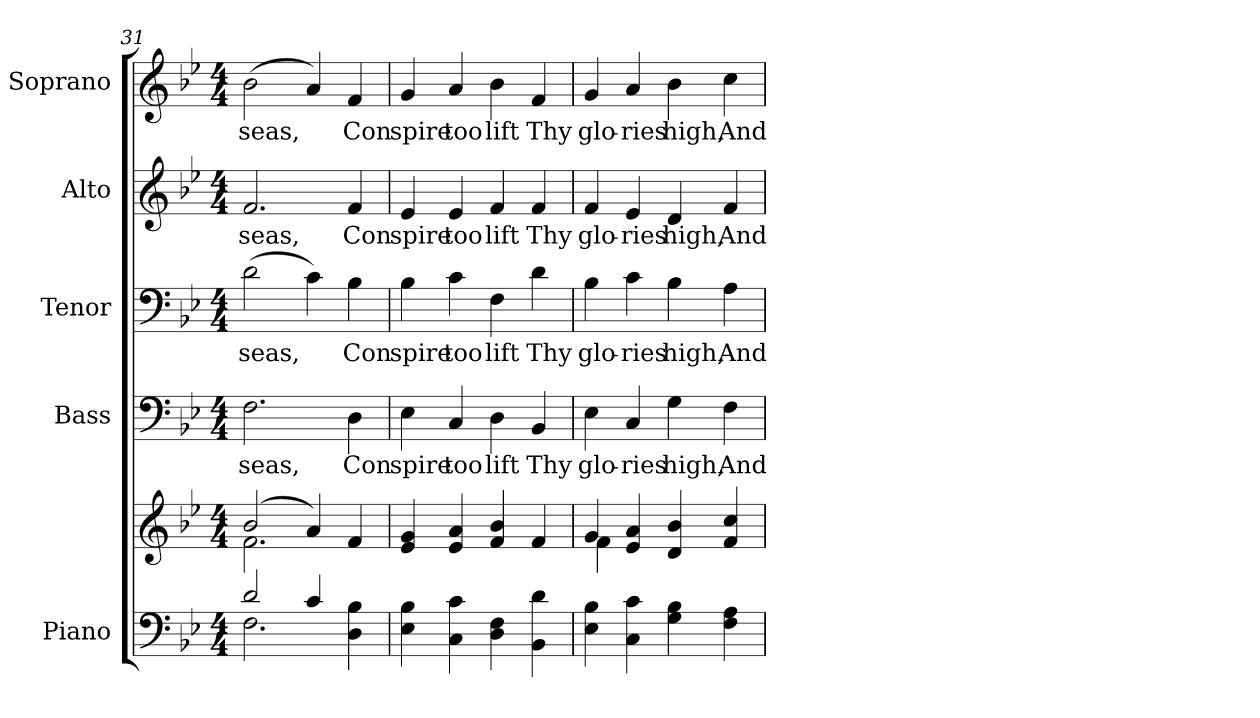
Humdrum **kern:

**kern	**kern	**kern	**text	**kern	**text	**kern	**text	**kern	**text
*part5	*part5	*part4	*part4	*part3	*part3	*part2	*part2	*part1	*part1
*staff6	*staff5	*staff4	*staff4	*staff3	*staff3	*staff2	*staff2	*staff1	*staff1
*I"Piano	*	*I"Bass	*	*I"Tenor	*	*I"Alto	*	*I"Soprano	*
*I'Pno.	*	*I'B.	*	*I'T.	*	*I'A.	*	*I'S.	*
!!LO:LB:g=z
*clefF4	*clefG2	*clefF4	*	*clefF4	*	*clefG2	*	*clefG2	*
*k[b-e-]	*k[b-e-]	*k[b-e-]	*	*k[b-e-]	*	*k[b-e-]	*	*k[b-e-]	*
*B-:	*B-:	*B-:	*	*B-:	*	*B-:	*	*B-:	*
*M4/4	*M4/4	*M4/4	*	*M4/4	*	*M4/4	*	*M4/4	*
=31	=31	=31	=31	=31	=31	=31	=31	=31	=31
*^	*^	*	*	*	*	*	*	*	*
!	!	!	!	!	!LO:LY:b:color=#000000	!	!	!	!	!	!
!	!	!	!	!	!	!	!LO:LY:b:color=#000000	!	!	!	!
!	!	!	!	!	!	!	!	!	!LO:LY:b:color=#000000	!	!
!	!	!	!	!	!	!	!	!	!	!	!LO:LY:b:color=#000000
2di/	2.Fi\	(2b-i/	2.fi\	2.Fi\	seas,	(2di\	seas,	2.fi/	seas,	(2b-i\	seas,
4ci/	.	4ai/)	.	.	.	4ci\)	.	.	.	4ai/)	.
!	!	!	!	!	!LO:LY:b:color=#000000	!	!	!	!	!	!
!	!	!	!	!	!	!	!LO:LY:b:color=#000000	!	!	!	!
!	!	!	!	!	!	!	!	!	!LO:LY:b:color=#000000	!	!
!	!	!	!	!	!	!	!	!	!	!	!LO:LY:b:color=#000000
4Di\ 4B-i	4ryy	4fi/	4ryy	4Di\	Con	4B-i\	Con	4fi/	Con	4fi/	Con
*v	*v	*	*	*	*	*	*	*	*	*	*
*	*v	*v	*	*	*	*	*	*	*	*
=32	=32	=32	=32	=32	=32	=32	=32	=32	=32
*^	*^	*	*	*	*	*	*	*	*
!	!	!	!	!	!LO:LY:b:color=#000000	!	!	!	!	!	!
*v	*v	*	*	*	*	*	*	*	*	*	*
*	*v	*v	*	*	*	*	*	*	*	*
*^	*^	*	*	*	*	*	*	*	*
!	!	!	!	!	!	!	!LO:LY:b:color=#000000	!	!	!	!
*v	*v	*	*	*	*	*	*	*	*	*	*
*	*v	*v	*	*	*	*	*	*	*	*
*^	*^	*	*	*	*	*	*	*	*
!	!	!	!	!	!	!	!	!	!LO:LY:b:color=#000000	!	!
*v	*v	*	*	*	*	*	*	*	*	*	*
*	*v	*v	*	*	*	*	*	*	*	*
*^	*^	*	*	*	*	*	*	*	*
!	!	!	!	!	!	!	!	!	!	!	!LO:LY:b:color=#000000
*v	*v	*	*	*	*	*	*	*	*	*	*
*	*v	*v	*	*	*	*	*	*	*	*
4E-i\ 4B-i	4e-i/ 4gi	4E-i\	spire	4B-i\	spire	4e-i/	spire	4gi/	spire
!	!	!	!LO:LY:b:color=#000000	!	!	!	!	!	!
!	!	!	!	!	!LO:LY:b:color=#000000	!	!	!	!
!	!	!	!	!	!	!	!LO:LY:b:color=#000000	!	!
!	!	!	!	!	!	!	!	!	!LO:LY:b:color=#000000
4Ci\ 4ci	4e-i/ 4ai	4Ci/	too	4ci\	too	4e-i/	too	4ai/	too
!	!	!	!LO:LY:b:color=#000000	!	!	!	!	!	!
!	!	!	!	!	!LO:LY:b:color=#000000	!	!	!	!
!	!	!	!	!	!	!	!LO:LY:b:color=#000000	!	!
!	!	!	!	!	!	!	!	!	!LO:LY:b:color=#000000
4Di\ 4Fi	4fi/ 4b-i	4Di\	lift	4Fi\	lift	4fi/	lift	4b-i\	lift
!	!	!	!LO:LY:b:color=#000000	!	!	!	!	!	!
!	!	!	!	!	!LO:LY:b:color=#000000	!	!	!	!
!	!	!	!	!	!	!	!LO:LY:b:color=#000000	!	!
!	!	!	!	!	!	!	!	!	!LO:LY:b:color=#000000
4BB-i\ 4di	4fi/	4BB-i/	Thy	4di\	Thy	4fi/	Thy	4fi/	Thy
!!LO:PB:g=z
=33	=33	=33	=33	=33	=33	=33	=33	=33	=33
*	*^	*	*	*	*	*	*	*	*
!	!	!	!	!LO:LY:b:color=#000000	!	!	!	!	!	!
!	!	!	!	!	!	!LO:LY:b:color=#000000	!	!	!	!
!	!	!	!	!	!	!	!	!LO:LY:b:color=#000000	!	!
!	!	!	!	!	!	!	!	!	!	!LO:LY:b:color=#000000
4E-i\ 4B-i	4gi/	4fi\	4E-i\	glo-	4B-i\	glo-	4fi/	glo-	4gi/	glo-
!	!	!	!	!LO:LY:b:color=#000000	!	!	!	!	!	!
!	!	!	!	!	!	!LO:LY:b:color=#000000	!	!	!	!
!	!	!	!	!	!	!	!	!LO:LY:b:color=#000000	!	!
!	!	!	!	!	!	!	!	!	!	!LO:LY:b:color=#000000
4Ci\ 4ci	4e-i/ 4ai	4ryy	4Ci/	-ries	4ci\	-ries	4e-i/	-ries	4ai/	-ries
!	!	!	!	!LO:LY:b:color=#000000	!	!	!	!	!	!
!	!	!	!	!	!	!LO:LY:b:color=#000000	!	!	!	!
!	!	!	!	!	!	!	!	!LO:LY:b:color=#000000	!	!
!	!	!	!	!	!	!	!	!	!	!LO:LY:b:color=#000000
4Gi\ 4B-i	4di/ 4b-i	2ryy	4Gi\	high,	4B-i\	high,	4di/	high,	4b-i\	high,
!	!	!	!	!LO:LY:b:color=#000000	!	!	!	!	!	!
!	!	!	!	!	!	!LO:LY:b:color=#000000	!	!	!	!
!	!	!	!	!	!	!	!	!LO:LY:b:color=#000000	!	!
!	!	!	!	!	!	!	!	!	!	!LO:LY:b:color=#000000
4Fi\ 4Ai	4fi/ 4cci	.	4Fi\	And	4Ai\	And	4fi/	And	4cci\	And
*	*v	*v	*	*	*	*	*	*	*	*
=	=	=	=	=	=	=	=	=	=
*-	*-	*-	*-	*-	*-	*-	*-	*-	*-
